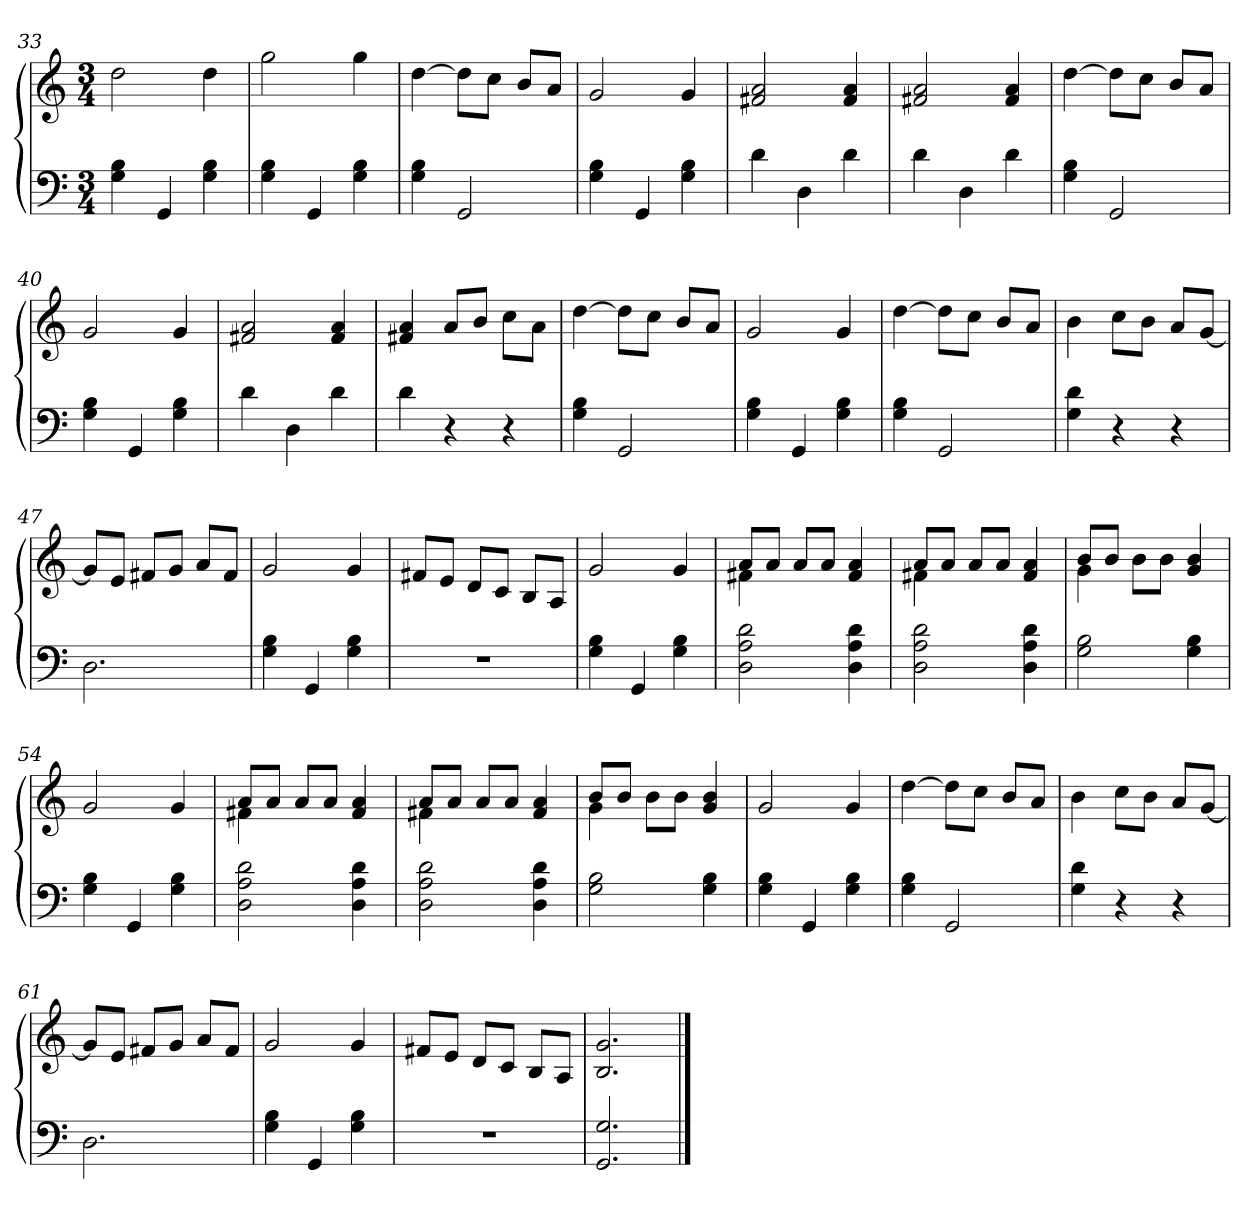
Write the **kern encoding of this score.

**kern	**kern
*part1	*part1
*staff2	*staff1
!!LO:PB:g=z
*clefF4	*clefG2
*k[]	*k[]
*M3/4	*M3/4
=33	=33
4G\ 4B\	2dd\
4GG/	.
4G\ 4B\	4dd\
=34	=34
4G\ 4B\	2gg\
4GG/	.
4G\ 4B\	4gg\
=35	=35
4G\ 4B\	[4dd\
2GG/	8dd\L]
.	8cc\J
.	8b/L
.	8a/J
=36	=36
4G\ 4B\	2g/
4GG/	.
4G\ 4B\	4g/
=37	=37
4d\	2f#X/ 2a/
4D\	.
4d\	4f#/ 4a/
=38	=38
4d\	2f#X/ 2a/
4D\	.
4d\	4f#/ 4a/
=39	=39
4G\ 4B\	[4dd\
2GG/	8dd\L]
.	8cc\J
.	8b/L
.	8a/J
!!LO:LB:g=z
=40	=40
4G\ 4B\	2g/
4GG/	.
4G\ 4B\	4g/
=41	=41
4d\	2f#X/ 2a/
4D\	.
4d\	4f#/ 4a/
=42	=42
4d\	4f#X/ 4a/
4r	8a/L
.	8b/J
4r	8cc\L
.	8a\J
=43	=43
4G\ 4B\	[4dd\
2GG/	8dd\L]
.	8cc\J
.	8b/L
.	8a/J
=44	=44
4G\ 4B\	2g/
4GG/	.
4G\ 4B\	4g/
=45	=45
4G\ 4B\	[4dd\
2GG/	8dd\L]
.	8cc\J
.	8b/L
.	8a/J
!!LO:LB:g=z
=46	=46
4G\ 4d\	4b\
4r	8cc\L
.	8b\J
4r	8a/L
.	[8g/J
=47	=47
2.D\	8g/L]
.	8e/J
.	8f#X/L
.	8g/J
.	8a/L
.	8f#/J
=48	=48
4G\ 4B\	2g/
4GG/	.
4G\ 4B\	4g/
=49	=49
2.r	8f#X/L
.	8e/J
.	8d/L
.	8c/J
.	8B/L
.	8A/J
=50	=50
4G\ 4B\	2g/
4GG/	.
4G\ 4B\	4g/
=51	=51
*	*^
2D\ 2A\ 2d\	8a/L	4f#X\
.	8a/J	.
.	8a/L	2ryy
.	8a/J	.
4D\ 4A\ 4d\	4f#/ 4a/	.
!!LO:LB:g=z	!!
=52	=52	=52
2D\ 2A\ 2d\	8a/L	4f#X\
.	8a/J	.
.	8a/L	2ryy
.	8a/J	.
4D\ 4A\ 4d\	4f#/ 4a/	.
=53	=53	=53
2G\ 2B\	8b/L	4g\
.	8b/J	.
.	8b\L	2ryy
.	8b\J	.
4G\ 4B\	4g/ 4b/	.
*	*v	*v
=54	=54
4G\ 4B\	2g/
4GG/	.
4G\ 4B\	4g/
=55	=55
*	*^
2D\ 2A\ 2d\	8a/L	4f#X\
.	8a/J	.
.	8a/L	2ryy
.	8a/J	.
4D\ 4A\ 4d\	4f#/ 4a/	.
=56	=56	=56
2D\ 2A\ 2d\	8a/L	4f#X\
.	8a/J	.
.	8a/L	2ryy
.	8a/J	.
4D\ 4A\ 4d\	4f#/ 4a/	.
=57	=57	=57
2G\ 2B\	8b/L	4g\
.	8b/J	.
.	8b\L	2ryy
.	8b\J	.
4G\ 4B\	4g/ 4b/	.
*	*v	*v
!!LO:LB:g=z
=58	=58
4G\ 4B\	2g/
4GG/	.
4G\ 4B\	4g/
=59	=59
4G\ 4B\	[4dd\
2GG/	8dd\L]
.	8cc\J
.	8b/L
.	8a/J
=60	=60
4G\ 4d\	4b\
4r	8cc\L
.	8b\J
4r	8a/L
.	[8g/J
=61	=61
2.D\	8g/L]
.	8e/J
.	8f#X/L
.	8g/J
.	8a/L
.	8f#/J
=62	=62
4G\ 4B\	2g/
4GG/	.
4G\ 4B\	4g/
=63	=63
2.r	8f#X/L
.	8e/J
.	8d/L
.	8c/J
.	8B/L
.	8A/J
!!LO:LB:g=z
=64	=64
2.GG/ 2.G/	2.B/ 2.g/
==	==
*-	*-
